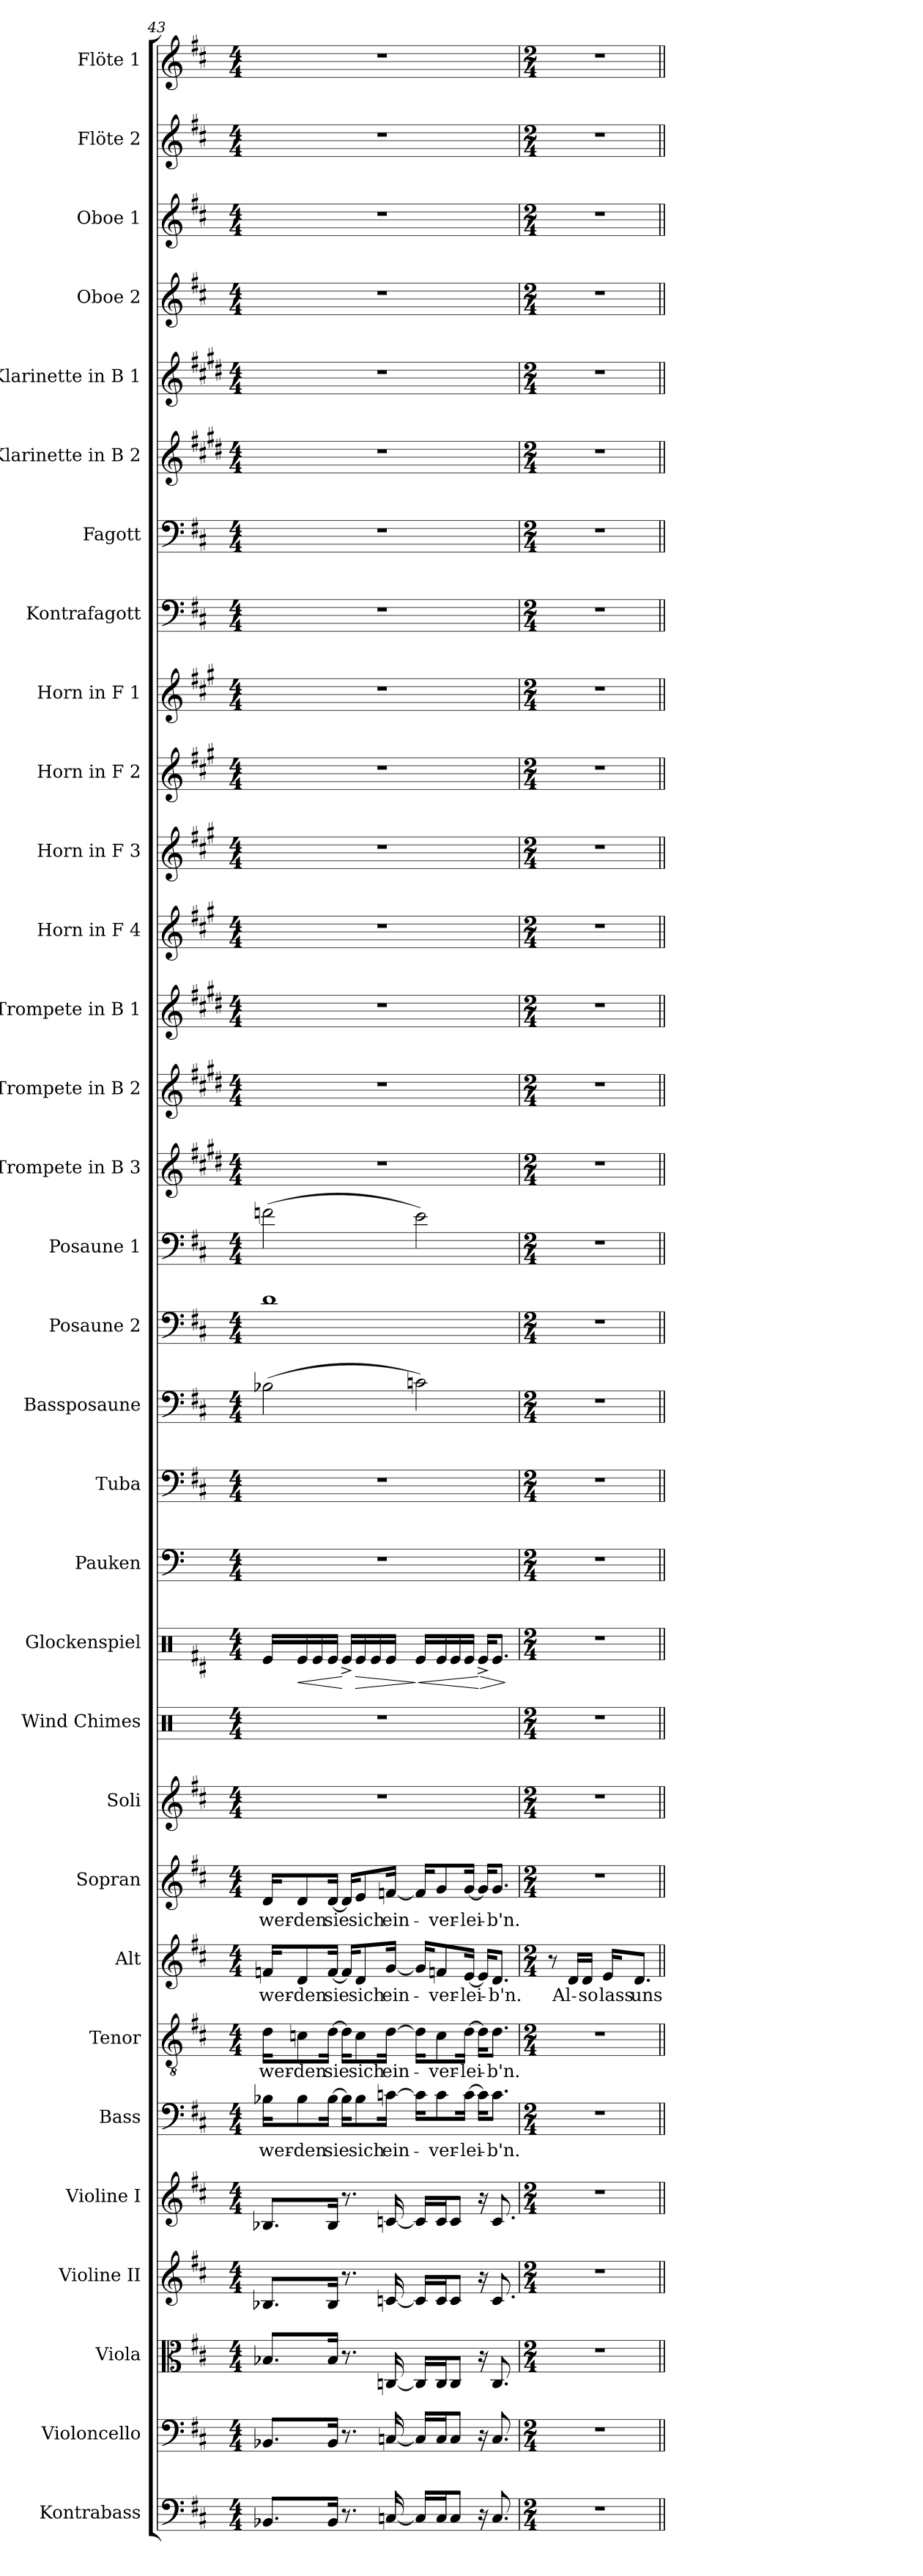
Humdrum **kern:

**kern	**kern	**kern	**kern	**kern	**kern	**text	**kern	**text	**kern	**text	**kern	**text	**kern	**kern	**kern	**dynam	**kern	**kern	**kern	**kern	**kern	**kern	**kern	**kern	**kern	**kern	**kern	**kern	**kern	**kern	**kern	**kern	**kern	**kern	**kern	**kern
*part32	*part31	*part30	*part29	*part28	*part27	*part27	*part26	*part26	*part25	*part25	*part24	*part24	*part23	*part22	*part21	*part21	*part20	*part19	*part18	*part17	*part16	*part15	*part14	*part13	*part12	*part11	*part10	*part9	*part8	*part7	*part6	*part5	*part4	*part3	*part2	*part1
*staff32	*staff31	*staff30	*staff29	*staff28	*staff27	*staff27	*staff26	*staff26	*staff25	*staff25	*staff24	*staff24	*staff23	*staff22	*staff21	*staff21	*staff20	*staff19	*staff18	*staff17	*staff16	*staff15	*staff14	*staff13	*staff12	*staff11	*staff10	*staff9	*staff8	*staff7	*staff6	*staff5	*staff4	*staff3	*staff2	*staff1
*I"Kontrabass	*I"Violoncello	*I"Viola	*I"Violine II	*I"Violine I	*I"Bass	*	*I"Tenor	*	*I"Alt	*	*I"Sopran	*	*I"Soli	*I"Wind Chimes	*I"Glockenspiel	*	*I"Pauken	*I"Tuba	*I"Bassposaune	*I"Posaune 2	*I"Posaune 1	*I"Trompete in B 3	*I"Trompete in B 2	*I"Trompete in B 1	*I"Horn in F 4	*I"Horn in F 3	*I"Horn in F 2	*I"Horn in F 1	*I"Kontrafagott	*I"Fagott	*I"Klarinette in B 2	*I"Klarinette in B 1	*I"Oboe 2	*I"Oboe 1	*I"Flöte 2	*I"Flöte 1
*I'Kb.	*I'Vc.	*I'Vla.	*I'Vl. II	*I'Vl. I	*I'B.	*	*I'T.	*	*I'A.	*	*I'S.	*	*	*I'W.Ch.	*I'Glsp.	*	*I'Pk.	*I'Tuba	*I'Bpos.	*I'Pos. 2	*I'Pos. 1	*I'Trp. 3	*I'Trp. 2	*I'Trp. 1	*I'Hn. 4	*I'Hn. 3	*I'Hn. 2	*I'Hn. 1	*I'Kfg.	*I'Fg.	*I'Kl. 2	*I'Kl. 1	*I'Ob. 2	*I'Ob. 1	*I'Fl. 2	*I'Fl. 1
*clefF4	*clefF4	*clefC3	*clefG2	*clefG2	*clefF4	*	*clefGv2	*	*clefG2	*	*clefG2	*	*clefG2	*clefX	*clefX	*	*clefF4	*clefF4	*clefF4	*clefF4	*clefF4	*clefG2	*clefG2	*clefG2	*clefG2	*clefG2	*clefG2	*clefG2	*clefF4	*clefF4	*clefG2	*clefG2	*clefG2	*clefG2	*clefG2	*clefG2
*ITrd7c12	*	*	*	*	*	*	*ITrd7c12	*	*	*	*	*	*	*	*ITrd-14c-24	*	*	*	*	*	*	*ITrd1c2	*ITrd1c2	*ITrd1c2	*ITrd4c7	*ITrd4c7	*ITrd4c7	*ITrd4c7	*ITrd7c12	*	*ITrd1c2	*ITrd1c2	*	*	*	*
*k[f#c#]	*k[f#c#]	*k[f#c#]	*k[f#c#]	*k[f#c#]	*k[f#c#]	*	*k[f#c#]	*	*k[f#c#]	*	*k[f#c#]	*	*k[f#c#]	*k[]	*k[f#c#]	*	*k[]	*k[f#c#]	*k[f#c#]	*k[f#c#]	*k[f#c#]	*k[f#c#]	*k[f#c#]	*k[f#c#]	*k[f#c#]	*k[f#c#]	*k[f#c#]	*k[f#c#]	*k[f#c#]	*k[f#c#]	*k[f#c#]	*k[f#c#]	*k[f#c#]	*k[f#c#]	*k[f#c#]	*k[f#c#]
*D:	*D:	*D:	*D:	*D:	*D:	*	*D:	*	*D:	*	*D:	*	*D:	*C:	*D:	*	*C:	*D:	*D:	*D:	*D:	*D:	*D:	*D:	*D:	*D:	*D:	*D:	*D:	*D:	*D:	*D:	*D:	*D:	*D:	*D:
*M4/4	*M4/4	*M4/4	*M4/4	*M4/4	*M4/4	*	*M4/4	*	*M4/4	*	*M4/4	*	*M4/4	*M4/4	*M4/4	*	*M4/4	*M4/4	*M4/4	*M4/4	*M4/4	*M4/4	*M4/4	*M4/4	*M4/4	*M4/4	*M4/4	*M4/4	*M4/4	*M4/4	*M4/4	*M4/4	*M4/4	*M4/4	*M4/4	*M4/4
=43	=43	=43	=43	=43	=43	=43	=43	=43	=43	=43	=43	=43	=43	=43	=43	=43	=43	=43	=43	=43	=43	=43	=43	=43	=43	=43	=43	=43	=43	=43	=43	=43	=43	=43	=43	=43
!	!	!	!	!	!	!LO:LY:b:color=#000000	!	!	!	!	!	!	!	!	!	!	!	!	!	!	!	!	!	!	!	!	!	!	!	!	!	!	!	!	!	!
!	!	!	!	!	!	!	!	!LO:LY:b:color=#000000	!	!	!	!	!	!	!	!	!	!	!	!	!	!	!	!	!	!	!	!	!	!	!	!	!	!	!	!
!	!	!	!	!	!	!	!	!	!	!LO:LY:b:color=#000000	!	!	!	!	!	!	!	!	!	!	!	!	!	!	!	!	!	!	!	!	!	!	!	!	!	!
!	!	!	!	!	!	!	!	!	!	!	!	!LO:LY:b:color=#000000	!	!	!	!	!	!	!	!	!	!	!	!	!	!	!	!	!	!	!	!	!	!	!	!
8.BBB-Xi/L	8.BB-Xi/L	8.B-Xi/L	8.B-Xi/L	8.B-Xi/L	16B-Xi\KL	wer-	16Di\KL	wer-	16fni/KL	wer-	16di/KL	wer-	1r	1r	16Rei/LL	.	1r	1r	(2B-Xi\	1di	(2fni\	1r	1r	1r	1r	1r	1r	1r	1r	1r	1r	1r	1r	1r	1r	1r
!	!	!	!	!	!	!LO:LY:b:color=#000000	!	!	!	!	!	!	!	!	!	!	!	!	!	!	!	!	!	!	!	!	!	!	!	!	!	!	!	!	!	!
!	!	!	!	!	!	!	!	!LO:LY:b:color=#000000	!	!	!	!	!	!	!	!	!	!	!	!	!	!	!	!	!	!	!	!	!	!	!	!	!	!	!	!
!	!	!	!	!	!	!	!	!	!	!LO:LY:b:color=#000000	!	!	!	!	!	!	!	!	!	!	!	!	!	!	!	!	!	!	!	!	!	!	!	!	!	!
!	!	!	!	!	!	!	!	!	!	!	!	!LO:LY:b:color=#000000	!	!	!	!LO:HP:b	!	!	!	!	!	!	!	!	!	!	!	!	!	!	!	!	!	!	!	!
.	.	.	.	.	8B-i\	-den	8Cni\	-den	8di/	-den	8di/	-den	.	.	16Rei/	<	.	.	.	.	.	.	.	.	.	.	.	.	.	.	.	.	.	.	.	.
.	.	.	.	.	.	.	.	.	.	.	.	.	.	.	16Rei/	.	.	.	.	.	.	.	.	.	.	.	.	.	.	.	.	.	.	.	.	.
!	!	!	!	!	!	!LO:LY:b:color=#000000	!	!	!	!	!	!	!	!	!	!	!	!	!	!	!	!	!	!	!	!	!	!	!	!	!	!	!	!	!	!
!	!	!	!	!	!	!	!	!LO:LY:b:color=#000000	!	!	!	!	!	!	!	!	!	!	!	!	!	!	!	!	!	!	!	!	!	!	!	!	!	!	!	!
!	!	!	!	!	!	!	!	!	!	!LO:LY:b:color=#000000	!	!	!	!	!	!	!	!	!	!	!	!	!	!	!	!	!	!	!	!	!	!	!	!	!	!
!	!	!	!	!	!	!	!	!	!	!	!	!LO:LY:b:color=#000000	!	!	!	!	!	!	!	!	!	!	!	!	!	!	!	!	!	!	!	!	!	!	!	!
16BBB-i/Jk	16BB-i/Jk	16B-i/Jk	16B-i/Jk	16B-i/Jk	[>16B-i\Jk	sie	[>16Di\Jk	sie	[<16fi/Jk	sie	[<16di/Jk	sie	.	.	16Rei/JJ	.	.	.	.	.	.	.	.	.	.	.	.	.	.	.	.	.	.	.	.	.
8.r	8.r	8.r	8.r	8.r	16B-i\KL]	.	16Di\KL]	.	16fi/KL]	.	16di/KL]	.	.	.	16Re^i/LL	[	.	.	.	.	.	.	.	.	.	.	.	.	.	.	.	.	.	.	.	.
!	!	!	!	!	!	!LO:LY:b:color=#000000	!	!	!	!	!	!	!	!	!	!	!	!	!	!	!	!	!	!	!	!	!	!	!	!	!	!	!	!	!	!
!	!	!	!	!	!	!	!	!LO:LY:b:color=#000000	!	!	!	!	!	!	!	!	!	!	!	!	!	!	!	!	!	!	!	!	!	!	!	!	!	!	!	!
!	!	!	!	!	!	!	!	!	!	!LO:LY:b:color=#000000	!	!	!	!	!	!	!	!	!	!	!	!	!	!	!	!	!	!	!	!	!	!	!	!	!	!
!	!	!	!	!	!	!	!	!	!	!	!	!LO:LY:b:color=#000000	!	!	!	!LO:HP:b	!	!	!	!	!	!	!	!	!	!	!	!	!	!	!	!	!	!	!	!
.	.	.	.	.	8B-i\	sich	8Ci\	sich	8di/	sich	8ei/	sich	.	.	16Rei/	>	.	.	.	.	.	.	.	.	.	.	.	.	.	.	.	.	.	.	.	.
.	.	.	.	.	.	.	.	.	.	.	.	.	.	.	16Rei/	.	.	.	.	.	.	.	.	.	.	.	.	.	.	.	.	.	.	.	.	.
!	!	!	!	!	!	!LO:LY:b:color=#000000	!	!	!	!	!	!	!	!	!	!	!	!	!	!	!	!	!	!	!	!	!	!	!	!	!	!	!	!	!	!
!	!	!	!	!	!	!	!	!LO:LY:b:color=#000000	!	!	!	!	!	!	!	!	!	!	!	!	!	!	!	!	!	!	!	!	!	!	!	!	!	!	!	!
!	!	!	!	!	!	!	!	!	!	!LO:LY:b:color=#000000	!	!	!	!	!	!	!	!	!	!	!	!	!	!	!	!	!	!	!	!	!	!	!	!	!	!
!	!	!	!	!	!	!	!	!	!	!	!	!LO:LY:b:color=#000000	!	!	!	!	!	!	!	!	!	!	!	!	!	!	!	!	!	!	!	!	!	!	!	!
[<16CCni/	[<16Cni/	[<16Cni/	[<16cni/	[<16cni/	[>16cni\Jk	ein-	[>16Di\Jk	ein-	[<16gi/Jk	ein-	[<16fni/Jk	ein-	.	.	16Rei/JJ	.	.	.	.	.	.	.	.	.	.	.	.	.	.	.	.	.	.	.	.	.
!	!	!	!	!	!	!	!	!	!	!	!	!	!	!	!	!LO:HP:n=1:b	!	!	!	!	!	!	!	!	!	!	!	!	!	!	!	!	!	!	!	!
16CCi/LL]	16Ci/LL]	16Ci/LL]	16ci/LL]	16ci/LL]	16ci\KL]	.	16Di\KL]	.	16gi/KL]	.	16fi/KL]	.	.	.	16Rei/LL	] <	.	.	2cni\)	.	2ei\)	.	.	.	.	.	.	.	.	.	.	.	.	.	.	.
!	!	!	!	!	!	!LO:LY:b:color=#000000	!	!	!	!	!	!	!	!	!	!	!	!	!	!	!	!	!	!	!	!	!	!	!	!	!	!	!	!	!	!
!	!	!	!	!	!	!	!	!LO:LY:b:color=#000000	!	!	!	!	!	!	!	!	!	!	!	!	!	!	!	!	!	!	!	!	!	!	!	!	!	!	!	!
!	!	!	!	!	!	!	!	!	!	!LO:LY:b:color=#000000	!	!	!	!	!	!	!	!	!	!	!	!	!	!	!	!	!	!	!	!	!	!	!	!	!	!
!	!	!	!	!	!	!	!	!	!	!	!	!LO:LY:b:color=#000000	!	!	!	!	!	!	!	!	!	!	!	!	!	!	!	!	!	!	!	!	!	!	!	!
16CCi/J	16Ci/J	16Ci/J	16ci/J	16ci/J	8ci\	-ver-	8Ci\	-ver-	8fni/	-ver-	8gi/	-ver-	.	.	16Rei/	.	.	.	.	.	.	.	.	.	.	.	.	.	.	.	.	.	.	.	.	.
8CCi/J	8Ci/J	8Ci/J	8ci/J	8ci/J	.	.	.	.	.	.	.	.	.	.	16Rei/	.	.	.	.	.	.	.	.	.	.	.	.	.	.	.	.	.	.	.	.	.
!	!	!	!	!	!	!LO:LY:b:color=#000000	!	!	!	!	!	!	!	!	!	!	!	!	!	!	!	!	!	!	!	!	!	!	!	!	!	!	!	!	!	!
!	!	!	!	!	!	!	!	!LO:LY:b:color=#000000	!	!	!	!	!	!	!	!	!	!	!	!	!	!	!	!	!	!	!	!	!	!	!	!	!	!	!	!
!	!	!	!	!	!	!	!	!	!	!LO:LY:b:color=#000000	!	!	!	!	!	!	!	!	!	!	!	!	!	!	!	!	!	!	!	!	!	!	!	!	!	!
!	!	!	!	!	!	!	!	!	!	!	!	!LO:LY:b:color=#000000	!	!	!	!	!	!	!	!	!	!	!	!	!	!	!	!	!	!	!	!	!	!	!	!
.	.	.	.	.	[>16ci\Jk	-lei-	[>16Di\Jk	-lei-	[<16ei/Jk	-lei-	[<16gi/Jk	-lei-	.	.	16Rei/JJ	.	.	.	.	.	.	.	.	.	.	.	.	.	.	.	.	.	.	.	.	.
!	!	!	!	!	!	!	!	!	!	!	!	!	!	!	!	!LO:HP:n=1:b	!	!	!	!	!	!	!	!	!	!	!	!	!	!	!	!	!	!	!	!
16r	16r	16r	16r	16r	16ci\KL]	.	16Di\KL]	.	16ei/KL]	.	16gi/KL]	.	.	.	16Re^i/KL	[ >	.	.	.	.	.	.	.	.	.	.	.	.	.	.	.	.	.	.	.	.
!	!	!	!	!	!	!LO:LY:b:color=#000000	!	!	!	!	!	!	!	!	!	!	!	!	!	!	!	!	!	!	!	!	!	!	!	!	!	!	!	!	!	!
!	!	!	!	!	!	!	!	!LO:LY:b:color=#000000	!	!	!	!	!	!	!	!	!	!	!	!	!	!	!	!	!	!	!	!	!	!	!	!	!	!	!	!
!	!	!	!	!	!	!	!	!	!	!LO:LY:b:color=#000000	!	!	!	!	!	!	!	!	!	!	!	!	!	!	!	!	!	!	!	!	!	!	!	!	!	!
!	!	!	!	!	!	!	!	!	!	!	!	!LO:LY:b:color=#000000	!	!	!	!	!	!	!	!	!	!	!	!	!	!	!	!	!	!	!	!	!	!	!	!
8.CCi/	8.Ci/	8.Ci/	8.ci/	8.ci/	8.ci\J	-b'n.	8.Di\J	-b'n.	8.di/J	-b'n.	8.gi/J	-b'n.	.	.	8.Rei/J	.	.	.	.	.	.	.	.	.	.	.	.	.	.	.	.	.	.	.	.	.
.	.	.	.	.	.	.	.	.	.	.	.	.	.	.	.	]	.	.	.	.	.	.	.	.	.	.	.	.	.	.	.	.	.	.	.	.
=44	=44	=44	=44	=44	=44	=44	=44	=44	=44	=44	=44	=44	=44	=44	=44	=44	=44	=44	=44	=44	=44	=44	=44	=44	=44	=44	=44	=44	=44	=44	=44	=44	=44	=44	=44	=44
*M2/4	*M2/4	*M2/4	*M2/4	*M2/4	*M2/4	*	*M2/4	*	*M2/4	*	*M2/4	*	*M2/4	*M2/4	*M2/4	*	*M2/4	*M2/4	*M2/4	*M2/4	*M2/4	*M2/4	*M2/4	*M2/4	*M2/4	*M2/4	*M2/4	*M2/4	*M2/4	*M2/4	*M2/4	*M2/4	*M2/4	*M2/4	*M2/4	*M2/4
!LO:N:vis=1	!LO:N:vis=1	!LO:N:vis=1	!LO:N:vis=1	!LO:N:vis=1	!LO:N:vis=1	!	!LO:N:vis=1	!	!	!	!LO:N:vis=1	!	!LO:N:vis=1	!LO:N:vis=1	!LO:N:vis=1	!	!LO:N:vis=1	!LO:N:vis=1	!LO:N:vis=1	!LO:N:vis=1	!LO:N:vis=1	!LO:N:vis=1	!LO:N:vis=1	!LO:N:vis=1	!LO:N:vis=1	!LO:N:vis=1	!LO:N:vis=1	!LO:N:vis=1	!LO:N:vis=1	!LO:N:vis=1	!LO:N:vis=1	!LO:N:vis=1	!LO:N:vis=1	!LO:N:vis=1	!LO:N:vis=1	!LO:N:vis=1
2r	2r	2r	2r	2r	2r	.	2r	.	8r	.	2r	.	2r	2r	2r	.	2r	2r	2r	2r	2r	2r	2r	2r	2r	2r	2r	2r	2r	2r	2r	2r	2r	2r	2r	2r
!	!	!	!	!	!	!	!	!	!	!LO:LY:b:color=#000000	!	!	!	!	!	!	!	!	!	!	!	!	!	!	!	!	!	!	!	!	!	!	!	!	!	!
.	.	.	.	.	.	.	.	.	16di/LL	Al-	.	.	.	.	.	.	.	.	.	.	.	.	.	.	.	.	.	.	.	.	.	.	.	.	.	.
!	!	!	!	!	!	!	!	!	!	!LO:LY:b:color=#000000	!	!	!	!	!	!	!	!	!	!	!	!	!	!	!	!	!	!	!	!	!	!	!	!	!	!
.	.	.	.	.	.	.	.	.	16di/JJ	-so	.	.	.	.	.	.	.	.	.	.	.	.	.	.	.	.	.	.	.	.	.	.	.	.	.	.
!	!	!	!	!	!	!	!	!	!	!LO:LY:b:color=#000000	!	!	!	!	!	!	!	!	!	!	!	!	!	!	!	!	!	!	!	!	!	!	!	!	!	!
.	.	.	.	.	.	.	.	.	16ei/KL	lass	.	.	.	.	.	.	.	.	.	.	.	.	.	.	.	.	.	.	.	.	.	.	.	.	.	.
!	!	!	!	!	!	!	!	!	!	!LO:LY:b:color=#000000	!	!	!	!	!	!	!	!	!	!	!	!	!	!	!	!	!	!	!	!	!	!	!	!	!	!
.	.	.	.	.	.	.	.	.	8.di/J	uns	.	.	.	.	.	.	.	.	.	.	.	.	.	.	.	.	.	.	.	.	.	.	.	.	.	.
=||	=||	=||	=||	=||	=||	=||	=||	=||	=||	=||	=||	=||	=||	=||	=||	=||	=||	=||	=||	=||	=||	=||	=||	=||	=||	=||	=||	=||	=||	=||	=||	=||	=||	=||	=||	=||
*-	*-	*-	*-	*-	*-	*-	*-	*-	*-	*-	*-	*-	*-	*-	*-	*-	*-	*-	*-	*-	*-	*-	*-	*-	*-	*-	*-	*-	*-	*-	*-	*-	*-	*-	*-	*-
